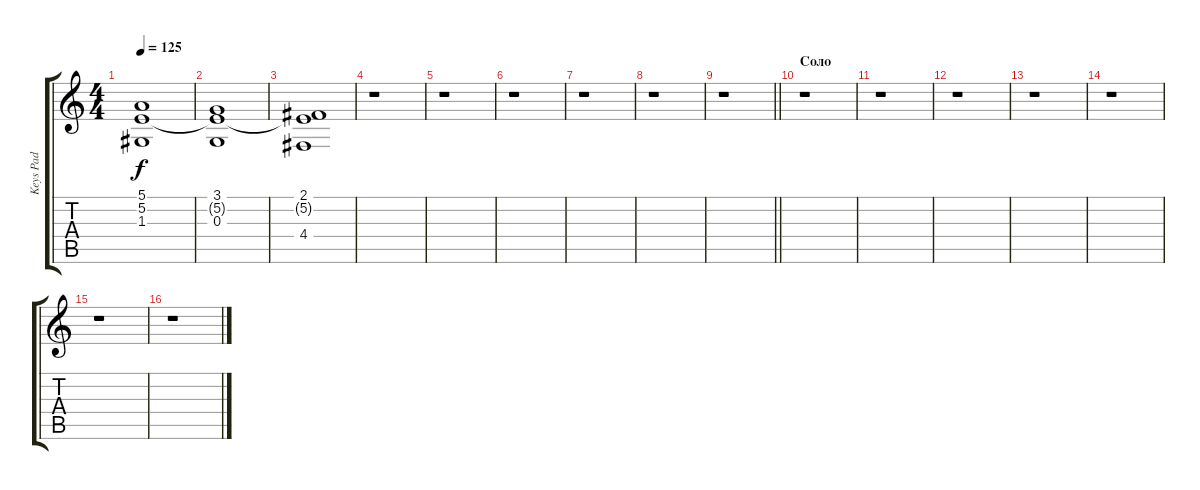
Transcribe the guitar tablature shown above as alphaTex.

\track ("Keys Pad" "Keys Pad") {instrument synthstrings1}
\staff {score tabs}
\tuning (E4 B3 G3 D3 A2 E2) {hide}
\ts (4 4)
\tempo 125
\clef g2
\ks c
(5.1{t} 5.2{t} 1.3).1{dy f} |
(3.1 5.2{t} 0.3).1 |
(2.1 5.2{t} 4.4).1 |
r.1 |
r.1 |
r.1 |
r.1 |
r.1 |
\barLineRight lightlight
r.1 |
\section ("" "Соло")
r.1 |
r.1 |
r.1 |
r.1 |
r.1 |
r.1 |
r.1
